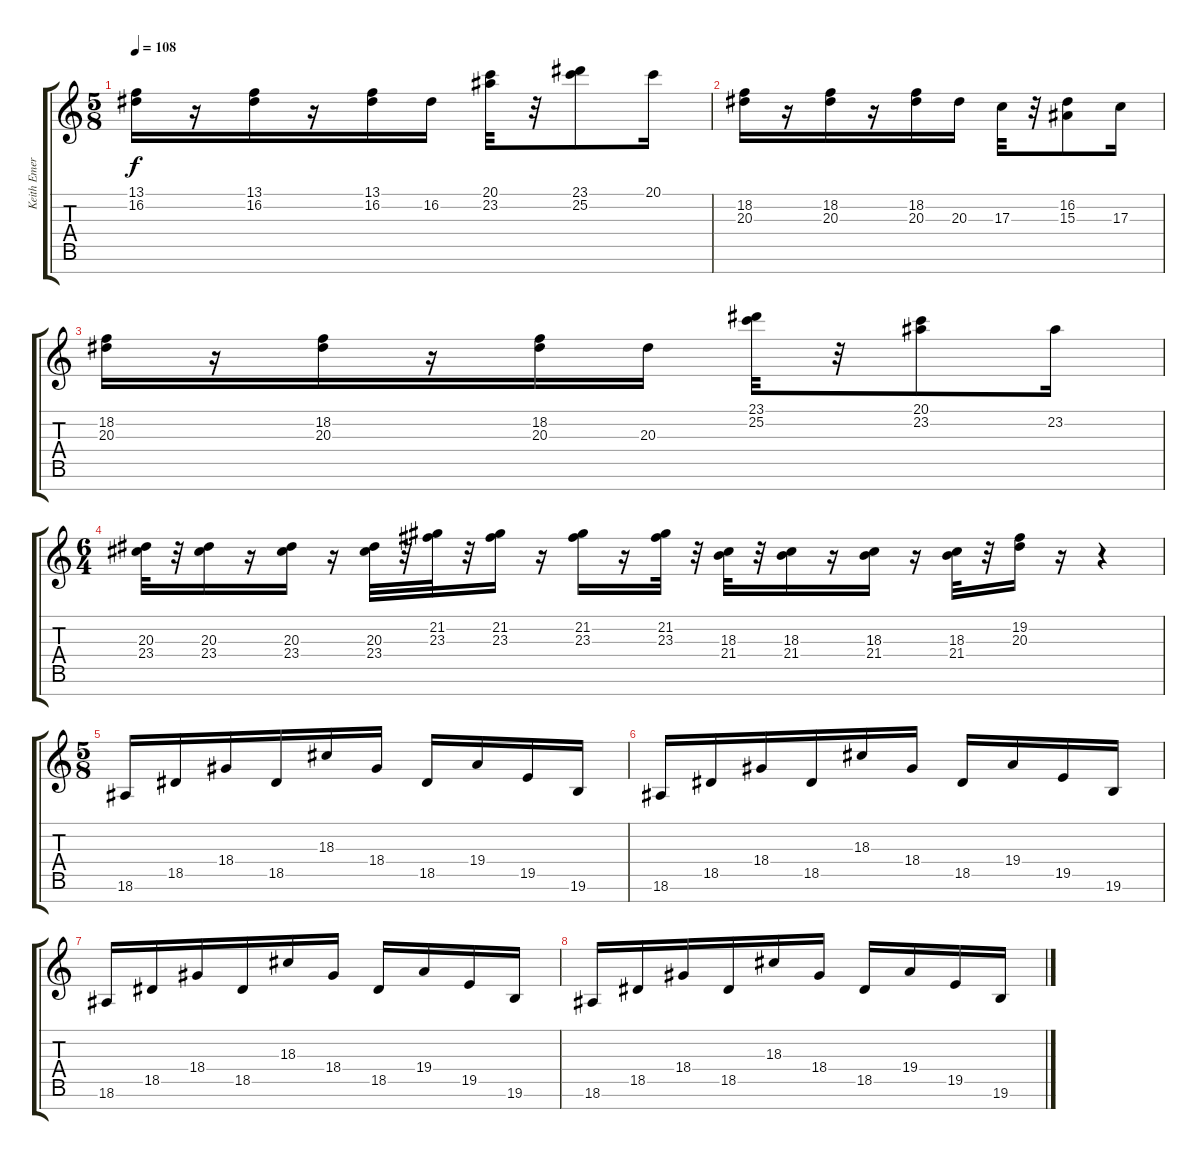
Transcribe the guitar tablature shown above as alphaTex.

\track ("Keith Emerson (RH)" "Keith Emer") {instrument drawbarorgan}
\staff {score tabs}
\tuning (E4 B3 G3 D3 A2 E2 B1) {hide}
\ts (5 8)
\tempo 108
\clef g2
\ks c
(13.1 16.2).16{dy f} r.16 (13.1 16.2).16 r.16 (13.1 16.2).16 16.2.16 (20.1 23.2).32 r.32 (23.1 25.2).8 20.1.16 |
(18.2 20.3).16 r.16 (18.2 20.3).16 r.16 (18.2 20.3).16 20.3.16 17.3.32 r.32 (16.2 15.3).8 17.3.16 |
(18.2 20.3).16 r.16 (18.2 20.3).16 r.16 (18.2 20.3).16 20.3.16 (23.1 25.2).32 r.32 (20.1 23.2).8 23.2.16 |
\ts (6 4)
(20.3 23.4).32 r.32 (20.3 23.4).16 r.16 (20.3 23.4).16 r.16 (20.3 23.4).32 r.32 (21.2 23.3).32 r.32 (21.2 23.3).16 r.16 (21.2 23.3).16 r.16 (21.2 23.3).32 r.32 (18.3 21.4).32 r.32 (18.3 21.4).16 r.16 (18.3 21.4).16 r.16 (18.3 21.4).32 r.32 (19.2 20.3).16 r.16 r.4 |
\ts (5 8)
18.6.16 18.5.16 18.4.16 18.5.16 18.3.16 18.4.16 18.5.16 19.4.16 19.5.16 19.6.16 |
18.6.16 18.5.16 18.4.16 18.5.16 18.3.16 18.4.16 18.5.16 19.4.16 19.5.16 19.6.16 |
18.6.16 18.5.16 18.4.16 18.5.16 18.3.16 18.4.16 18.5.16 19.4.16 19.5.16 19.6.16 |
18.6.16 18.5.16 18.4.16 18.5.16 18.3.16 18.4.16 18.5.16 19.4.16 19.5.16 19.6.16
